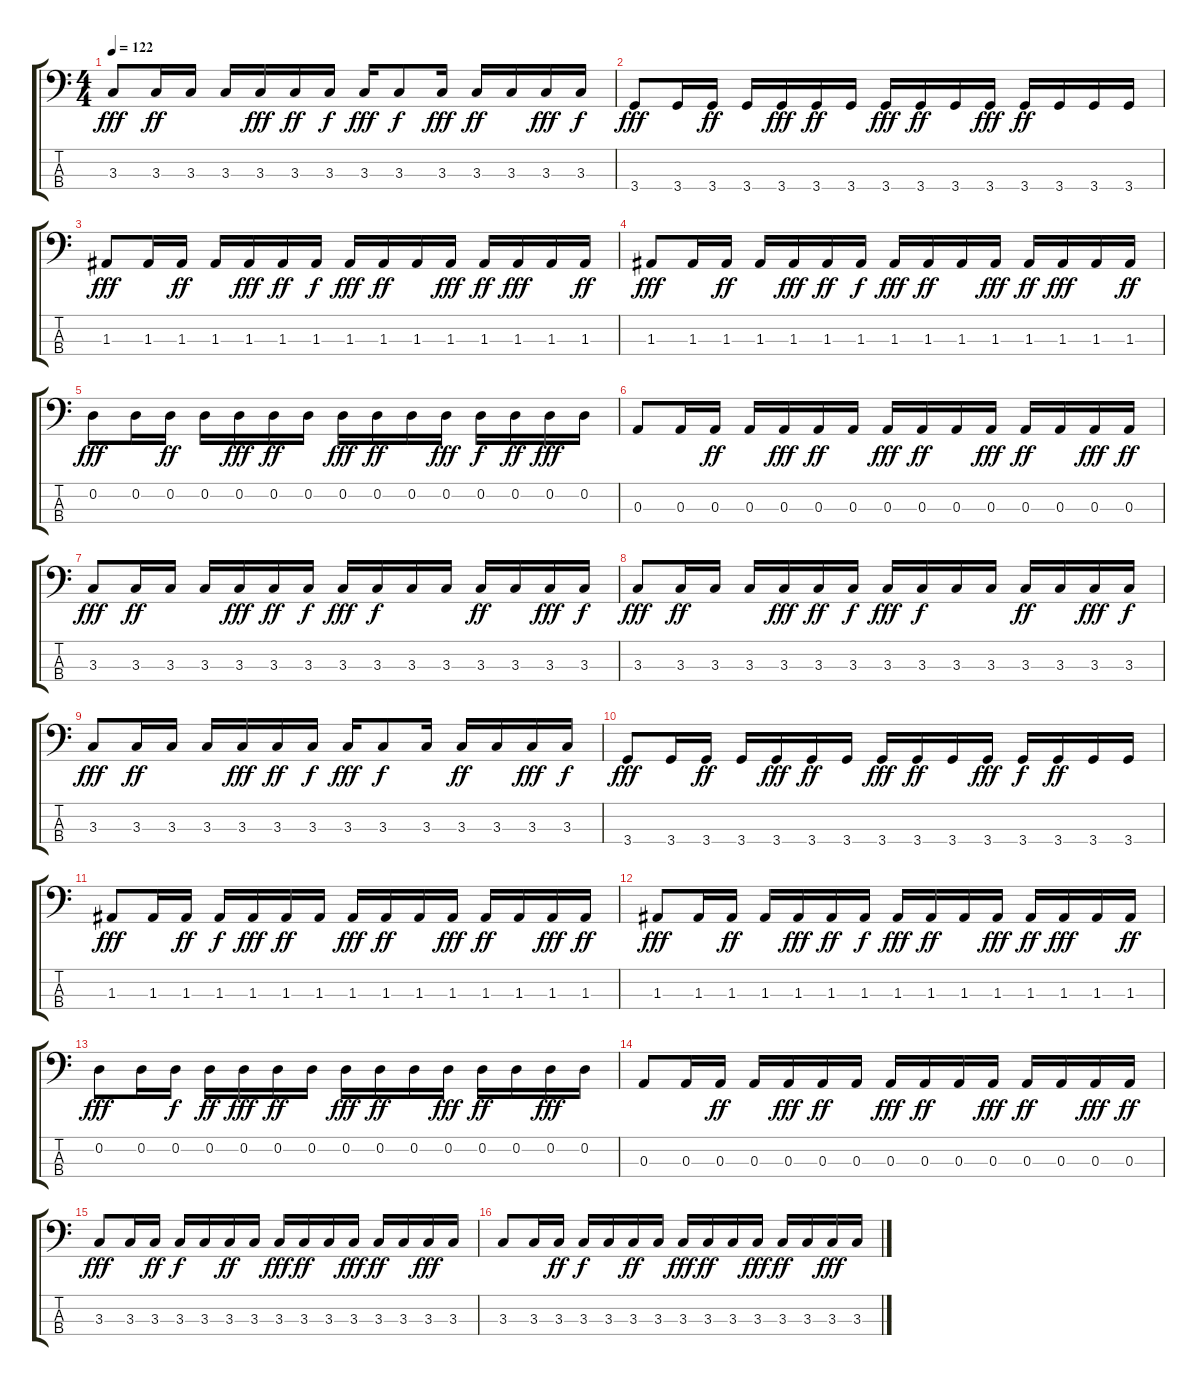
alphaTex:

\track "" {solo instrument electricbasspick}
\staff {score tabs}
\tuning (G2 D2 A1 E1) {hide}
\ts (4 4)
\tempo 122
\clef f4
\ks c
3.3.8{dy fff} 3.3.16{dy ff} 3.3.16 3.3.16 3.3.16{dy fff} 3.3.16{dy ff} 3.3.16{dy f} 3.3.16{dy fff} 3.3.8{dy f} 3.3.16{dy fff} 3.3.16{dy ff} 3.3.16 3.3.16{dy fff} 3.3.16{dy f} |
3.4.8{dy fff} 3.4.16 3.4.16{dy ff} 3.4.16 3.4.16{dy fff} 3.4.16{dy ff} 3.4.16 3.4.16{dy fff} 3.4.16{dy ff} 3.4.16 3.4.16{dy fff} 3.4.16{dy ff} 3.4.16 3.4.16 3.4.16 |
1.3.8{dy fff} 1.3.16 1.3.16{dy ff} 1.3.16 1.3.16{dy fff} 1.3.16{dy ff} 1.3.16{dy f} 1.3.16{dy fff} 1.3.16{dy ff} 1.3.16 1.3.16{dy fff} 1.3.16{dy ff} 1.3.16{dy fff} 1.3.16 1.3.16{dy ff} |
1.3.8{dy fff} 1.3.16 1.3.16{dy ff} 1.3.16 1.3.16{dy fff} 1.3.16{dy ff} 1.3.16{dy f} 1.3.16{dy fff} 1.3.16{dy ff} 1.3.16 1.3.16{dy fff} 1.3.16{dy ff} 1.3.16{dy fff} 1.3.16 1.3.16{dy ff} |
0.2.8{dy fff} 0.2.16 0.2.16{dy ff} 0.2.16 0.2.16{dy fff} 0.2.16{dy ff} 0.2.16 0.2.16{dy fff} 0.2.16{dy ff} 0.2.16 0.2.16{dy fff} 0.2.16{dy f} 0.2.16{dy ff} 0.2.16{dy fff} 0.2.16 |
0.3.8 0.3.16 0.3.16{dy ff} 0.3.16 0.3.16{dy fff} 0.3.16{dy ff} 0.3.16 0.3.16{dy fff} 0.3.16{dy ff} 0.3.16 0.3.16{dy fff} 0.3.16{dy ff} 0.3.16 0.3.16{dy fff} 0.3.16{dy ff} |
3.3.8{dy fff} 3.3.16{dy ff} 3.3.16 3.3.16 3.3.16{dy fff} 3.3.16{dy ff} 3.3.16{dy f} 3.3.16{dy fff} 3.3.16{dy f} 3.3.16 3.3.16 3.3.16{dy ff} 3.3.16 3.3.16{dy fff} 3.3.16{dy f} |
3.3.8{dy fff} 3.3.16{dy ff} 3.3.16 3.3.16 3.3.16{dy fff} 3.3.16{dy ff} 3.3.16{dy f} 3.3.16{dy fff} 3.3.16{dy f} 3.3.16 3.3.16 3.3.16{dy ff} 3.3.16 3.3.16{dy fff} 3.3.16{dy f} |
3.3.8{dy fff} 3.3.16{dy ff} 3.3.16 3.3.16 3.3.16{dy fff} 3.3.16{dy ff} 3.3.16{dy f} 3.3.16{dy fff} 3.3.8{dy f} 3.3.16 3.3.16{dy ff} 3.3.16 3.3.16{dy fff} 3.3.16{dy f} |
3.4.8{dy fff} 3.4.16 3.4.16{dy ff} 3.4.16 3.4.16{dy fff} 3.4.16{dy ff} 3.4.16 3.4.16{dy fff} 3.4.16{dy ff} 3.4.16 3.4.16{dy fff} 3.4.16{dy f} 3.4.16{dy ff} 3.4.16 3.4.16 |
1.3.8{dy fff} 1.3.16 1.3.16{dy ff} 1.3.16{dy f} 1.3.16{dy fff} 1.3.16{dy ff} 1.3.16 1.3.16{dy fff} 1.3.16{dy ff} 1.3.16 1.3.16{dy fff} 1.3.16{dy ff} 1.3.16 1.3.16{dy fff} 1.3.16{dy ff} |
1.3.8{dy fff} 1.3.16 1.3.16{dy ff} 1.3.16 1.3.16{dy fff} 1.3.16{dy ff} 1.3.16{dy f} 1.3.16{dy fff} 1.3.16{dy ff} 1.3.16 1.3.16{dy fff} 1.3.16{dy ff} 1.3.16{dy fff} 1.3.16 1.3.16{dy ff} |
0.2.8{dy fff} 0.2.16 0.2.16{dy f} 0.2.16{dy ff} 0.2.16{dy fff} 0.2.16{dy ff} 0.2.16 0.2.16{dy fff} 0.2.16{dy ff} 0.2.16 0.2.16{dy fff} 0.2.16{dy ff} 0.2.16 0.2.16{dy fff} 0.2.16 |
0.3.8 0.3.16 0.3.16{dy ff} 0.3.16 0.3.16{dy fff} 0.3.16{dy ff} 0.3.16 0.3.16{dy fff} 0.3.16{dy ff} 0.3.16 0.3.16{dy fff} 0.3.16{dy ff} 0.3.16 0.3.16{dy fff} 0.3.16{dy ff} |
3.3.8{dy fff} 3.3.16 3.3.16{dy ff} 3.3.16{dy f} 3.3.16 3.3.16{dy ff} 3.3.16 3.3.16{dy fff} 3.3.16{dy ff} 3.3.16 3.3.16{dy fff} 3.3.16{dy ff} 3.3.16 3.3.16{dy fff} 3.3.16 |
3.3.8 3.3.16 3.3.16{dy ff} 3.3.16{dy f} 3.3.16 3.3.16{dy ff} 3.3.16 3.3.16{dy fff} 3.3.16{dy ff} 3.3.16 3.3.16{dy fff} 3.3.16{dy ff} 3.3.16 3.3.16{dy fff} 3.3.16
